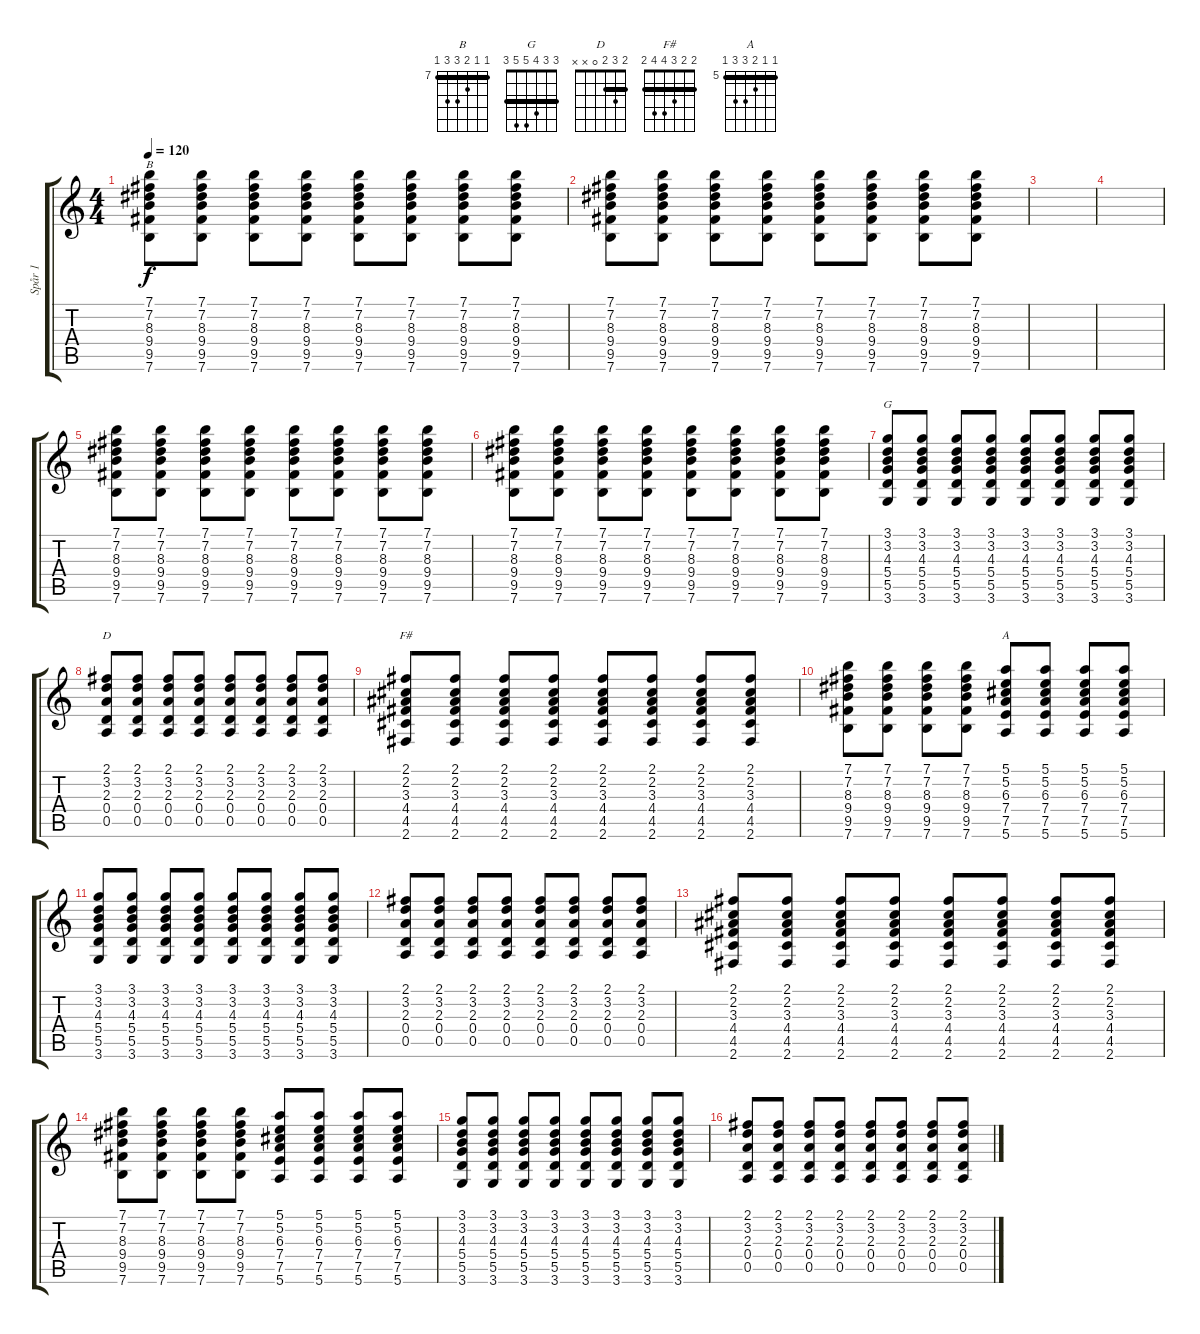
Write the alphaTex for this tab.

\track ("Spår 1" "Spår 1") {instrument overdrivenguitar}
\staff {score tabs}
\tuning (E4 B3 G3 D3 A2 E2) {hide}
\chord ("B" 7 7 8 9 9 7) {firstfret 7 barre 7}
\chord ("G" 3 3 4 5 5 3) {barre 3}
\chord ("D" 2 3 2 0 x x) {barre 2}
\chord ("F#" 2 2 3 4 4 2) {barre 2}
\chord ("A" 5 5 6 7 7 5) {firstfret 5 barre 5}
\ts (4 4)
\tempo 120
\clef g2
\ks c
(7.1 7.2 8.3 9.4 9.5 7.6).8{ch "B" dy f} (7.1 7.2 8.3 9.4 9.5 7.6).8 (7.1 7.2 8.3 9.4 9.5 7.6).8 (7.1 7.2 8.3 9.4 9.5 7.6).8 (7.1 7.2 8.3 9.4 9.5 7.6).8 (7.1 7.2 8.3 9.4 9.5 7.6).8 (7.1 7.2 8.3 9.4 9.5 7.6).8 (7.1 7.2 8.3 9.4 9.5 7.6).8 |
(7.1 7.2 8.3 9.4 9.5 7.6).8 (7.1 7.2 8.3 9.4 9.5 7.6).8 (7.1 7.2 8.3 9.4 9.5 7.6).8 (7.1 7.2 8.3 9.4 9.5 7.6).8 (7.1 7.2 8.3 9.4 9.5 7.6).8 (7.1 7.2 8.3 9.4 9.5 7.6).8 (7.1 7.2 8.3 9.4 9.5 7.6).8 (7.1 7.2 8.3 9.4 9.5 7.6).8 |
|
|
(7.1 7.2 8.3 9.4 9.5 7.6).8 (7.1 7.2 8.3 9.4 9.5 7.6).8 (7.1 7.2 8.3 9.4 9.5 7.6).8 (7.1 7.2 8.3 9.4 9.5 7.6).8 (7.1 7.2 8.3 9.4 9.5 7.6).8 (7.1 7.2 8.3 9.4 9.5 7.6).8 (7.1 7.2 8.3 9.4 9.5 7.6).8 (7.1 7.2 8.3 9.4 9.5 7.6).8 |
(7.1 7.2 8.3 9.4 9.5 7.6).8 (7.1 7.2 8.3 9.4 9.5 7.6).8 (7.1 7.2 8.3 9.4 9.5 7.6).8 (7.1 7.2 8.3 9.4 9.5 7.6).8 (7.1 7.2 8.3 9.4 9.5 7.6).8 (7.1 7.2 8.3 9.4 9.5 7.6).8 (7.1 7.2 8.3 9.4 9.5 7.6).8 (7.1 7.2 8.3 9.4 9.5 7.6).8 |
(3.1 3.2 4.3 5.4 5.5 3.6).8{ch "G"} (3.1 3.2 4.3 5.4 5.5 3.6).8 (3.1 3.2 4.3 5.4 5.5 3.6).8 (3.1 3.2 4.3 5.4 5.5 3.6).8 (3.1 3.2 4.3 5.4 5.5 3.6).8 (3.1 3.2 4.3 5.4 5.5 3.6).8 (3.1 3.2 4.3 5.4 5.5 3.6).8 (3.1 3.2 4.3 5.4 5.5 3.6).8 |
(2.1 3.2 2.3 0.4 0.5).8{ch "D"} (2.1 3.2 2.3 0.4 0.5).8 (2.1 3.2 2.3 0.4 0.5).8 (2.1 3.2 2.3 0.4 0.5).8 (2.1 3.2 2.3 0.4 0.5).8 (2.1 3.2 2.3 0.4 0.5).8 (2.1 3.2 2.3 0.4 0.5).8 (2.1 3.2 2.3 0.4 0.5).8 |
(2.1 2.2 3.3 4.4 4.5 2.6).8{ch "F#"} (2.1 2.2 3.3 4.4 4.5 2.6).8 (2.1 2.2 3.3 4.4 4.5 2.6).8 (2.1 2.2 3.3 4.4 4.5 2.6).8 (2.1 2.2 3.3 4.4 4.5 2.6).8 (2.1 2.2 3.3 4.4 4.5 2.6).8 (2.1 2.2 3.3 4.4 4.5 2.6).8 (2.1 2.2 3.3 4.4 4.5 2.6).8 |
(7.1 7.2 8.3 9.4 9.5 7.6).8 (7.1 7.2 8.3 9.4 9.5 7.6).8 (7.1 7.2 8.3 9.4 9.5 7.6).8 (7.1 7.2 8.3 9.4 9.5 7.6).8 (5.1 5.2 6.3 7.4 7.5 5.6).8{ch "A"} (5.1 5.2 6.3 7.4 7.5 5.6).8 (5.1 5.2 6.3 7.4 7.5 5.6).8 (5.1 5.2 6.3 7.4 7.5 5.6).8 |
(3.1 3.2 4.3 5.4 5.5 3.6).8 (3.1 3.2 4.3 5.4 5.5 3.6).8 (3.1 3.2 4.3 5.4 5.5 3.6).8 (3.1 3.2 4.3 5.4 5.5 3.6).8 (3.1 3.2 4.3 5.4 5.5 3.6).8 (3.1 3.2 4.3 5.4 5.5 3.6).8 (3.1 3.2 4.3 5.4 5.5 3.6).8 (3.1 3.2 4.3 5.4 5.5 3.6).8 |
(2.1 3.2 2.3 0.4 0.5).8 (2.1 3.2 2.3 0.4 0.5).8 (2.1 3.2 2.3 0.4 0.5).8 (2.1 3.2 2.3 0.4 0.5).8 (2.1 3.2 2.3 0.4 0.5).8 (2.1 3.2 2.3 0.4 0.5).8 (2.1 3.2 2.3 0.4 0.5).8 (2.1 3.2 2.3 0.4 0.5).8 |
(2.1 2.2 3.3 4.4 4.5 2.6).8 (2.1 2.2 3.3 4.4 4.5 2.6).8 (2.1 2.2 3.3 4.4 4.5 2.6).8 (2.1 2.2 3.3 4.4 4.5 2.6).8 (2.1 2.2 3.3 4.4 4.5 2.6).8 (2.1 2.2 3.3 4.4 4.5 2.6).8 (2.1 2.2 3.3 4.4 4.5 2.6).8 (2.1 2.2 3.3 4.4 4.5 2.6).8 |
(7.1 7.2 8.3 9.4 9.5 7.6).8 (7.1 7.2 8.3 9.4 9.5 7.6).8 (7.1 7.2 8.3 9.4 9.5 7.6).8 (7.1 7.2 8.3 9.4 9.5 7.6).8 (5.1 5.2 6.3 7.4 7.5 5.6).8 (5.1 5.2 6.3 7.4 7.5 5.6).8 (5.1 5.2 6.3 7.4 7.5 5.6).8 (5.1 5.2 6.3 7.4 7.5 5.6).8 |
(3.1 3.2 4.3 5.4 5.5 3.6).8 (3.1 3.2 4.3 5.4 5.5 3.6).8 (3.1 3.2 4.3 5.4 5.5 3.6).8 (3.1 3.2 4.3 5.4 5.5 3.6).8 (3.1 3.2 4.3 5.4 5.5 3.6).8 (3.1 3.2 4.3 5.4 5.5 3.6).8 (3.1 3.2 4.3 5.4 5.5 3.6).8 (3.1 3.2 4.3 5.4 5.5 3.6).8 |
(2.1 3.2 2.3 0.4 0.5).8 (2.1 3.2 2.3 0.4 0.5).8 (2.1 3.2 2.3 0.4 0.5).8 (2.1 3.2 2.3 0.4 0.5).8 (2.1 3.2 2.3 0.4 0.5).8 (2.1 3.2 2.3 0.4 0.5).8 (2.1 3.2 2.3 0.4 0.5).8 (2.1 3.2 2.3 0.4 0.5).8
